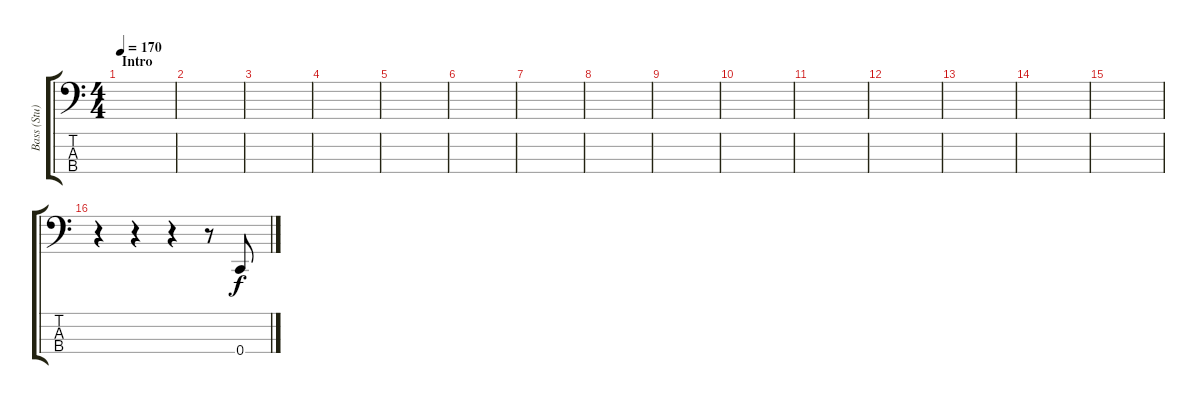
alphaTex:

\track ("Bass (Stu)" "Bass (Stu)") {instrument electricbassfinger}
\staff {score tabs}
\tuning (F2 C2 G1 C1) {hide}
\ts (4 4)
\section ("" "Intro")
\tempo 170
\clef f4
\ks c
|
|
|
|
|
|
|
|
|
|
|
|
|
|
|
r.4 r.4 r.4 r.8 0.4.8
